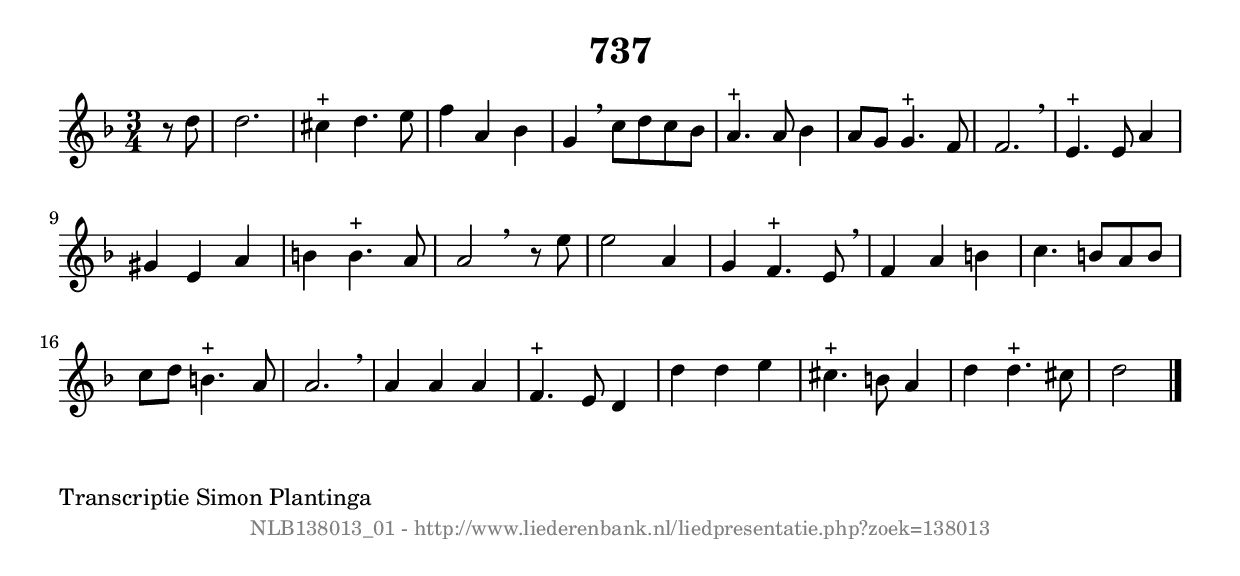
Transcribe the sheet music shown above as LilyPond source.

%
% produced by wce2krn 1.64 (7 June 2014)
%
\version"2.16"
#(append! paper-alist '(("long" . (cons (* 210 mm) (* 2000 mm)))))
#(set-default-paper-size "long")
sb = {\breathe}
mBreak = {\breathe }
bBreak = {\breathe }
x = {\once\override NoteHead #'style = #'cross }
gl=\glissando
itime={\override Staff.TimeSignature #'stencil = ##f }
ficta = {\once\set suggestAccidentals = ##t}
fine = {\once\override Score.RehearsalMark #'self-alignment-X = #1 \mark \markup {\italic{Fine}}}
dc = {\once\override Score.RehearsalMark #'self-alignment-X = #1 \mark \markup {\italic{D.C.}}}
dcf = {\once\override Score.RehearsalMark #'self-alignment-X = #1 \mark \markup {\italic{D.C. al Fine}}}
dcc = {\once\override Score.RehearsalMark #'self-alignment-X = #1 \mark \markup {\italic{D.C. al Coda}}}
ds = {\once\override Score.RehearsalMark #'self-alignment-X = #1 \mark \markup {\italic{D.S.}}}
dsf = {\once\override Score.RehearsalMark #'self-alignment-X = #1 \mark \markup {\italic{D.S. al Fine}}}
dsc = {\once\override Score.RehearsalMark #'self-alignment-X = #1 \mark \markup {\italic{D.S. al Coda}}}
pv = {\set Score.repeatCommands = #'((volta "1"))}
sv = {\set Score.repeatCommands = #'((volta "2"))}
tv = {\set Score.repeatCommands = #'((volta "3"))}
qv = {\set Score.repeatCommands = #'((volta "4"))}
xv = {\set Score.repeatCommands = #'((volta #f))}
\header{ tagline = ""
title = "737"
}
\score {{
\key d \minor
\relative g'
{
\set melismaBusyProperties = #'()
\partial 32*8
\time 3/4
\tempo 4=120
\override Score.MetronomeMark #'transparent = ##t
\override Score.RehearsalMark #'break-visibility = #(vector #t #t #f)
r8 d'8 | d2. | cis4^"+" d4. e8 | f4 a,4 bes4 | g4 \sb c8 d8 c8 bes8 | a4.^"+" a8 bes4 | a8 g8 g4.^"+" f8 | f2. \sb | e4.^"+" e8 a4 | gis4 e4 a4 | b4 b4.^"+" a8 | a2 \bar ":|:" \bBreak
r8 e'8 | e2 a,4 | g4 f4.^"+" e8 \sb | f4 a4 b4 | c4. b8 a8 b8 | c8 d8 b4.^"+" a8 | a2. \sb | a4 a4 a4 | f4.^"+" e8 d4 | d'4 d4 e4 | cis4.^"+" b8 a4 | d4 d4.^"+" cis8 | d2 \bar "|."
 }}
 \midi { }
 \layout {
            indent = 0.0\cm
}
}
\markup { \wordwrap-string #" 
Transcriptie Simon Plantinga
"}
\markup { \vspace #0 } \markup { \with-color #grey \fill-line { \center-column { \smaller "NLB138013_01 - http://www.liederenbank.nl/liedpresentatie.php?zoek=138013" } } }
